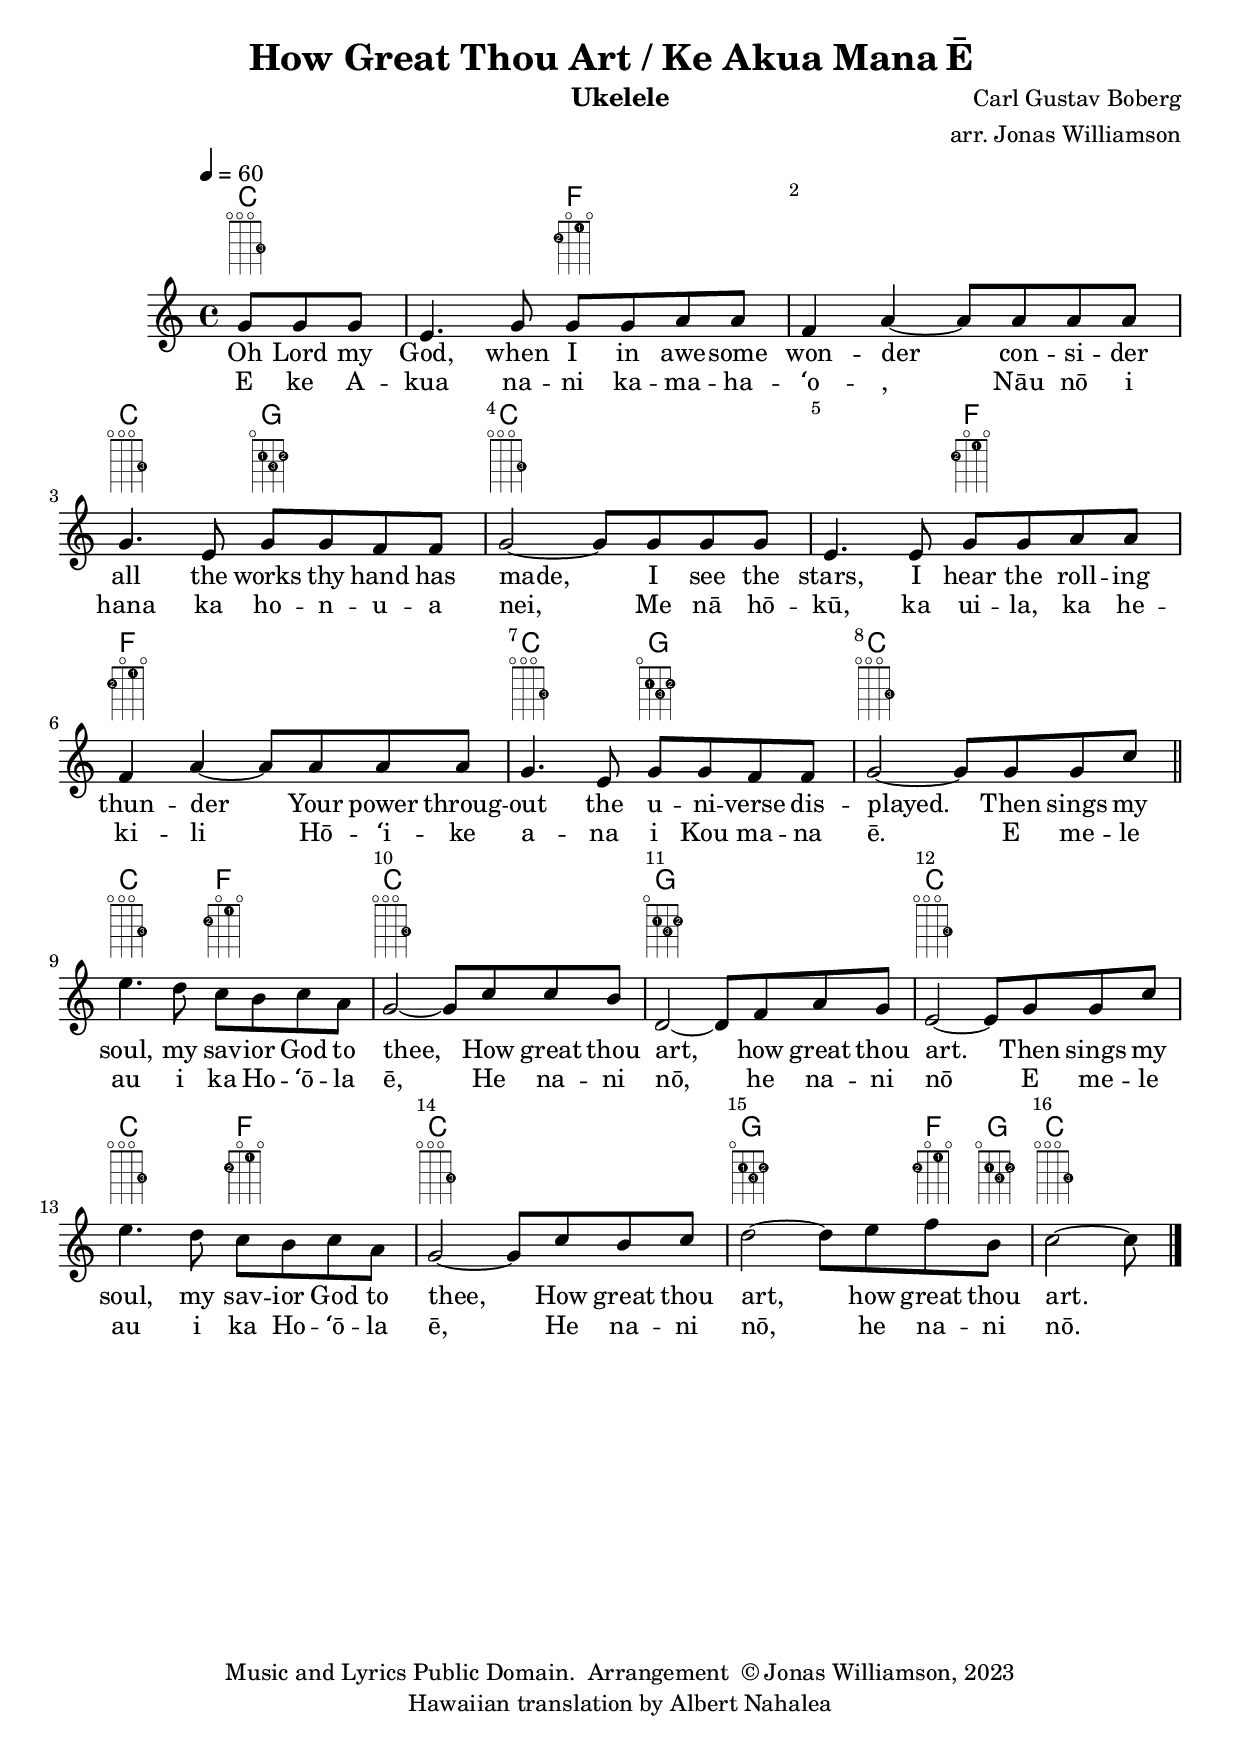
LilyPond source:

\version "2.7.39"
\include "predefined-ukulele-fretboards.ly"
\header {
       title = \markup {"How Great Thou Art / Ke Akua Mana" \char ##x0112 " "}
       composer = "Carl Gustav Boberg"
       instrument = "Ukelele"
       arranger = "arr. Jonas Williamson"
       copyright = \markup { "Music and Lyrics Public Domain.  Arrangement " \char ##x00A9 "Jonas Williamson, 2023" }
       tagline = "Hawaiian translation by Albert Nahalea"
}


     global = {
        \time 4/4
	\tempo 4=60
	
}
     

	
    myChords = \chordmode { \set chordChanges = ##t
    \partial 4. c4.
    c2 f2
    f1
    c2  g2
    c1
    c2 f2
    f1
    c2 g2 

    c1
    c2 f2
    c1
    g1
    c1
    c2 f2
    c1
    g2 ~ g4 f8 g8
    c2 ~ c8

    
    
    

    
    




    
      
    }
    fretBoards = {  \set Staff.stringTunings = #ukulele-tuning
        \override FretBoard.fret-diagram-details.finger-code = #'in-dot
        \myChords}

     vocals =  \relative c'' {
        \key c\major 
 
    \partial 4.  g8 g8 g8
    e4. g8 g8 g8 a8 a8 
    f4 a4 ~ a8 a8 a8 a8 
    g4. e8 g8 g8 f8 f8
    g2 ~ g8 g8 g8 g8
    e4. 8 g8 g8 a8 a8
    f4 a4 ~ a8 a8 a8 a8 
    g4. e8 g8 g8 f8 f8 
    g2 ~ g8 g8 g8 c8 \bar "||"
    e4. d8 c8 b8 c8 a8
    g2 ~ g8 c8 c8 b8
    d,2 ~ d8 f8 a8 g8 
    e2 ~ e8 g8 g8 c8 
    e4. d8 c8 b8 c8 a8
    g2 ~ g8 c8 b8 c8 
    d2 ~ d8 e8 f8 b,8
    c2 ~ c8 
       

        \bar "|."
     }
  
	\addlyrics { Oh Lord my God, when I in awe -- some won -- der con -- si -- der all the works thy hand has made, I see the stars, I hear the roll -- ing thun -- der Your power throug -- out the u -- ni -- verse dis -- played.  Then sings my soul, my sav -- ior God to thee, How great thou art, how great thou art. Then sings my soul, my sav -- ior God to thee, How great thou art, how great thou art.  }

	\addlyrics {E ke A -- kua na -- ni ka -- ma -- ha -- ʻo -- , Nāu nō i hana ka ho -- n -- u -- a nei, Me nā hō -- kū, ka ui -- la, ka he -- ki -- li Hō -- ʻi -- ke a -- na i Kou ma -- na ē. E me -- le au i ka Ho -- ʻō -- la ē, He na -- ni nō, he na -- ni nō E me -- le au i ka Ho -- ʻō -- la ē, He na -- ni nō, he na -- ni nō.}



     \score {
         
        \new StaffGroup <<
           \new ChordNames \myChords
           \new FretBoards \fretBoards
           \new Staff << \global \vocals >>


     >>
     \layout {\context {
      \Score
      barNumberVisibility = #first-bar-number-invisible-save-broken-bars
    \override BarNumber.break-visibility = ##(#f #t #t)
      \override SpacingSpanner.base-shortest-duration = #(ly:make-moment 1/16)
      \override VerticalAxisGroup
              .default-staff-staff-spacing
              .basic-distance = #200
}
    \context {
    \Staff
    \override VerticalAxisGroup
              .default-staff-staff-spacing
              .basic-distance = 200
  }
  }


        \midi { \tempo 2=90}
     }  
